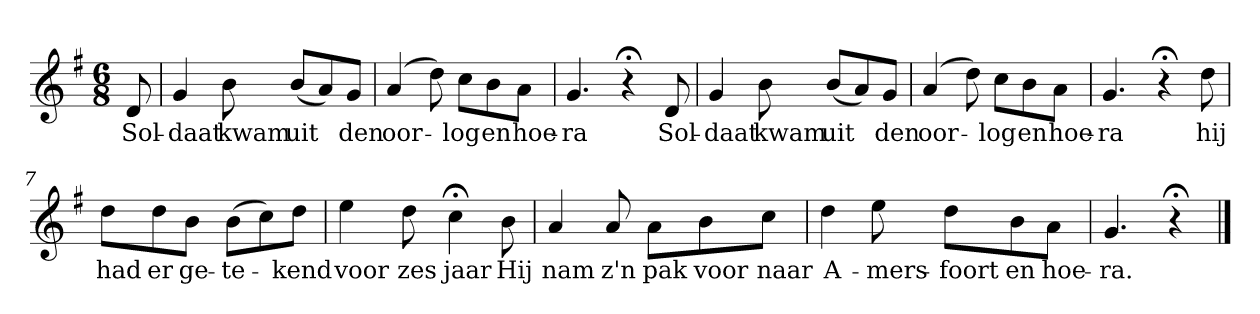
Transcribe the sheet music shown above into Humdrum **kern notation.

**kern	**text
*part1	*part1
*staff1	*staff1
*k[f#]	*
*G:	*
*M6/8	*
*MM120	*
=	=
8d	Sol-
=1	=1
4g	-daat
8b	kwam
(8bL	uit
8a)	.
8gJ	den
=2	=2
(4a	oor-
8dd)	.
8ccL	-log
8b	en
8aJ	hoe-
=3	=3
4.g	-ra
4r;<	.
8d	Sol-
=4	=4
4g	-daat
8b	kwam
(8bL	uit
8a)	.
8gJ	den
=5	=5
(4a	oor-
8dd)	.
8ccL	-log
8b	en
8aJ	hoe-
=6	=6
4.g	-ra
4r;<	.
8dd	hij
=7	=7
8ddL	had
8dd	er
8bJ	ge-
(8bL	-te-
8cc)	.
8ddJ	-kend
=8	=8
4ee	voor
8dd	zes
4cc;<	jaar
8b	Hij
=9	=9
4a	nam
8a	z'n
8aL	pak
8b	voor
8ccJ	naar
=10	=10
4dd	A-
8ee	-mers-
8ddL	-foort
8b	en
8aJ	hoe-
=11	=11
4.g	-ra.
4r;<	.
==	==
*-	*-
